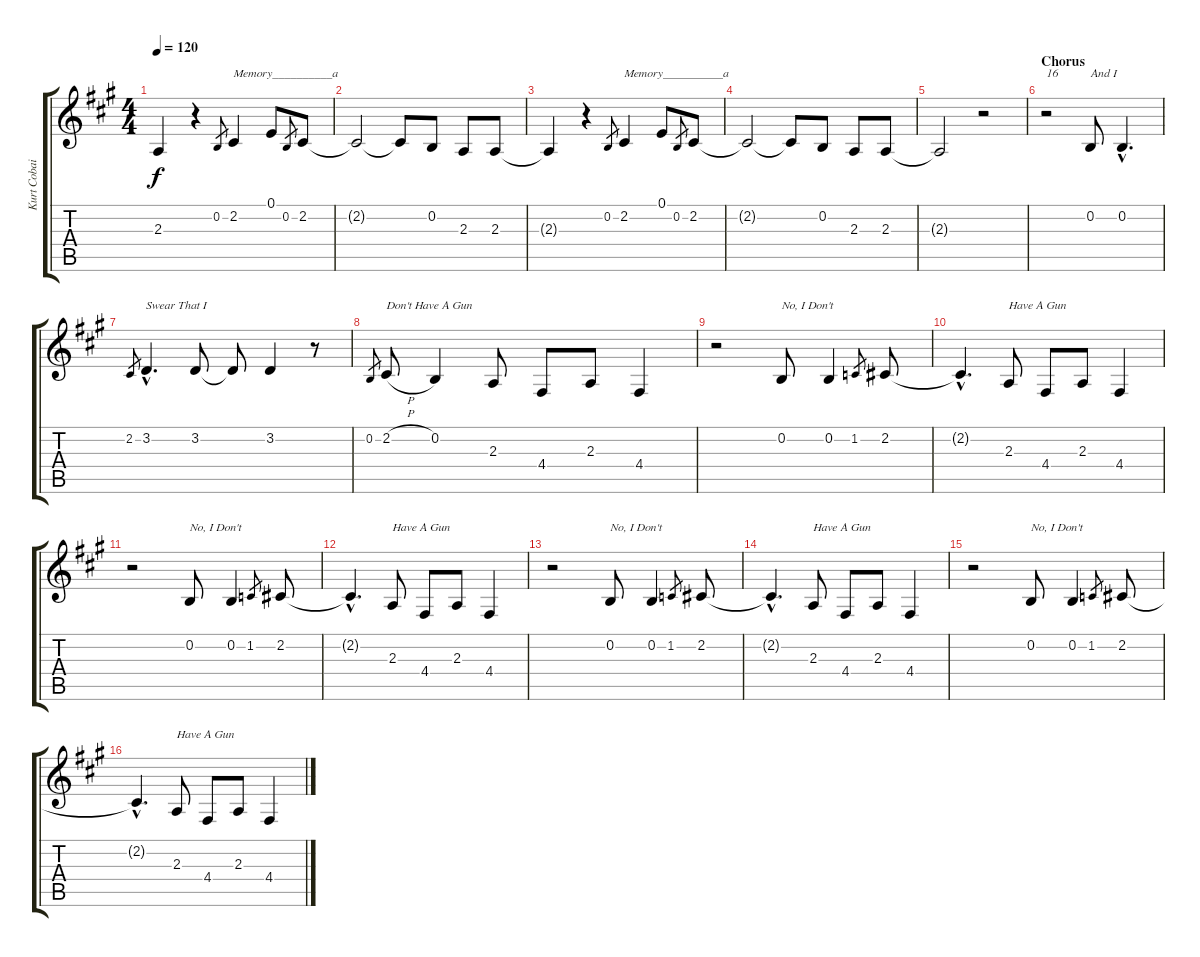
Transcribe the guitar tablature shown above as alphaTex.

\track ("Kurt Cobain (Voice)" "Kurt Cobai") {instrument tenorsax}
\staff {score tabs}
\tuning (E4 B3 G3 D3 A2 E2) {hide}
\ts (4 4)
\tempo 120
\clef g2
\ks a
2.3{t}.4{dy f} r.4 0.2.8{gr} 2.2.4{txt "Memory__________a"} 0.1.8 0.2.8{gr} 2.2.8 |
2.2{t}.2 2.2{t}.8 0.2.8 2.3.8 2.3.8 |
2.3{t}.4 r.4 0.2.8{gr} 2.2.4{txt "Memory__________a"} 0.1.8 0.2.8{gr} 2.2.8 |
2.2{t}.2 2.2{t}.8 0.2.8 2.3.8 2.3.8 |
2.3{t}.2 r.2 |
\section ("" "Chorus")
r.2{txt "16" volume 16} 0.2.8{txt "And I"} 0.2{hac}.4{d} |
2.2.8{gr} 3.2{hac}.4{d txt "Swear That I"} 3.2.8 3.2{t}.8 3.2.4 r.8 |
0.2.8{gr} 2.2{h}.8{txt "Don't Have A Gun"} 0.2.4 2.3.8 4.4.8 2.3.8 4.4.4 |
r.2 0.2.8{txt "No, I Don't"} 0.2.4 1.2.8{gr} 2.2.8 |
2.2{hac t}.4{d} 2.3.8{txt "Have A Gun"} 4.4.8 2.3.8 4.4.4 |
r.2 0.2.8{txt "No, I Don't"} 0.2.4 1.2.8{gr} 2.2.8 |
2.2{hac t}.4{d} 2.3.8{txt "Have A Gun"} 4.4.8 2.3.8 4.4.4 |
r.2 0.2.8{txt "No, I Don't"} 0.2.4 1.2.8{gr} 2.2.8 |
2.2{hac t}.4{d} 2.3.8{txt "Have A Gun"} 4.4.8 2.3.8 4.4.4 |
r.2 0.2.8{txt "No, I Don't"} 0.2.4 1.2.8{gr} 2.2.8 |
2.2{hac t}.4{d} 2.3.8{txt "Have A Gun"} 4.4.8 2.3.8 4.4.4
